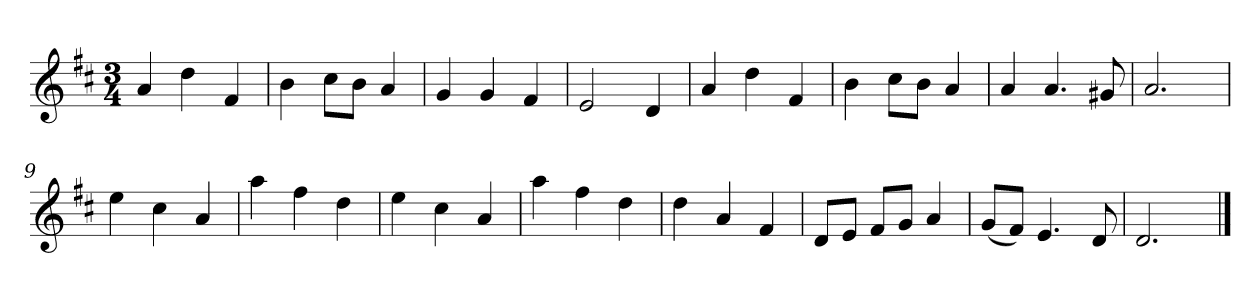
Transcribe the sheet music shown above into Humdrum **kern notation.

**kern
*part1
*staff1
*k[f#c#]
*M3/4
*MM120
=1
4a
4dd
4f#
=2
4b
8cc#L
8bJ
4a
=3
4g
4g
4f#
=4
2e
4d
=5
4a
4dd
4f#
=6
4b
8cc#L
8bJ
4a
=7
4a
4.a
8g#X
=8
2.a
=9
4ee
4cc#
4a
=10
4aa
4ff#
4dd
=11
4ee
4cc#
4a
=12
4aa
4ff#
4dd
=13
4dd
4a
4f#
=14
8dL
8eJ
8f#L
8gJ
4a
=15
(8gL
8f#J)
4.e
8d
=16
2.d
==
*-
